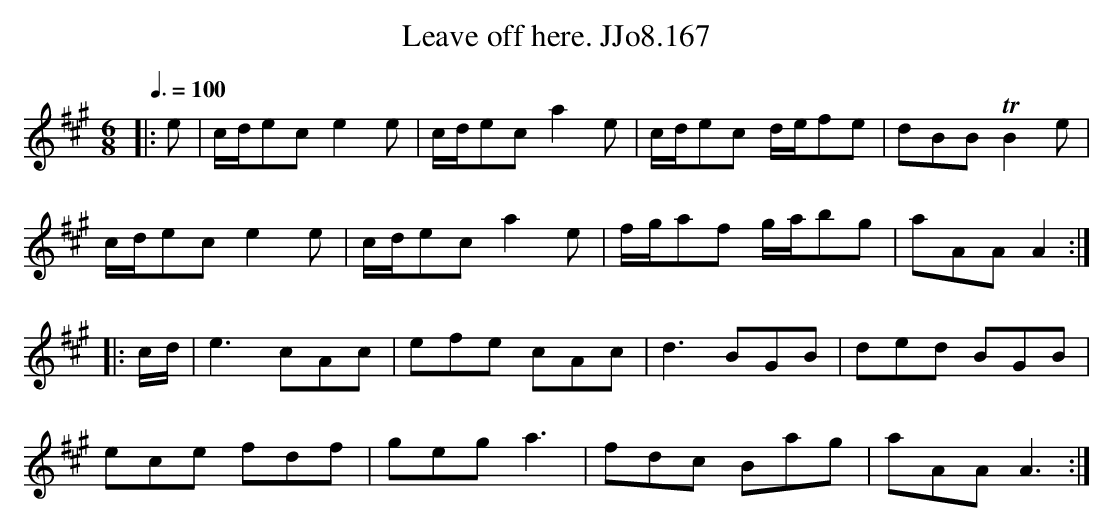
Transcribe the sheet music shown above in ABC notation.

X:1
T:Leave off here. JJo8.167
M:6/8
L:1/8
Q:3/8=100
K:A
|:e|c/d/ece2e|c/d/eca2e|c/d/ec d/e/fe|dBBTB2e|
c/d/ece2e|c/d/eca2e|f/g/af g/a/bg|aAAA2:|
|:c/d/|e3cAc|efe cAc|d3BGB|ded BGB|
ece fdf|gega3|fdc Bag|aAAA3:|
